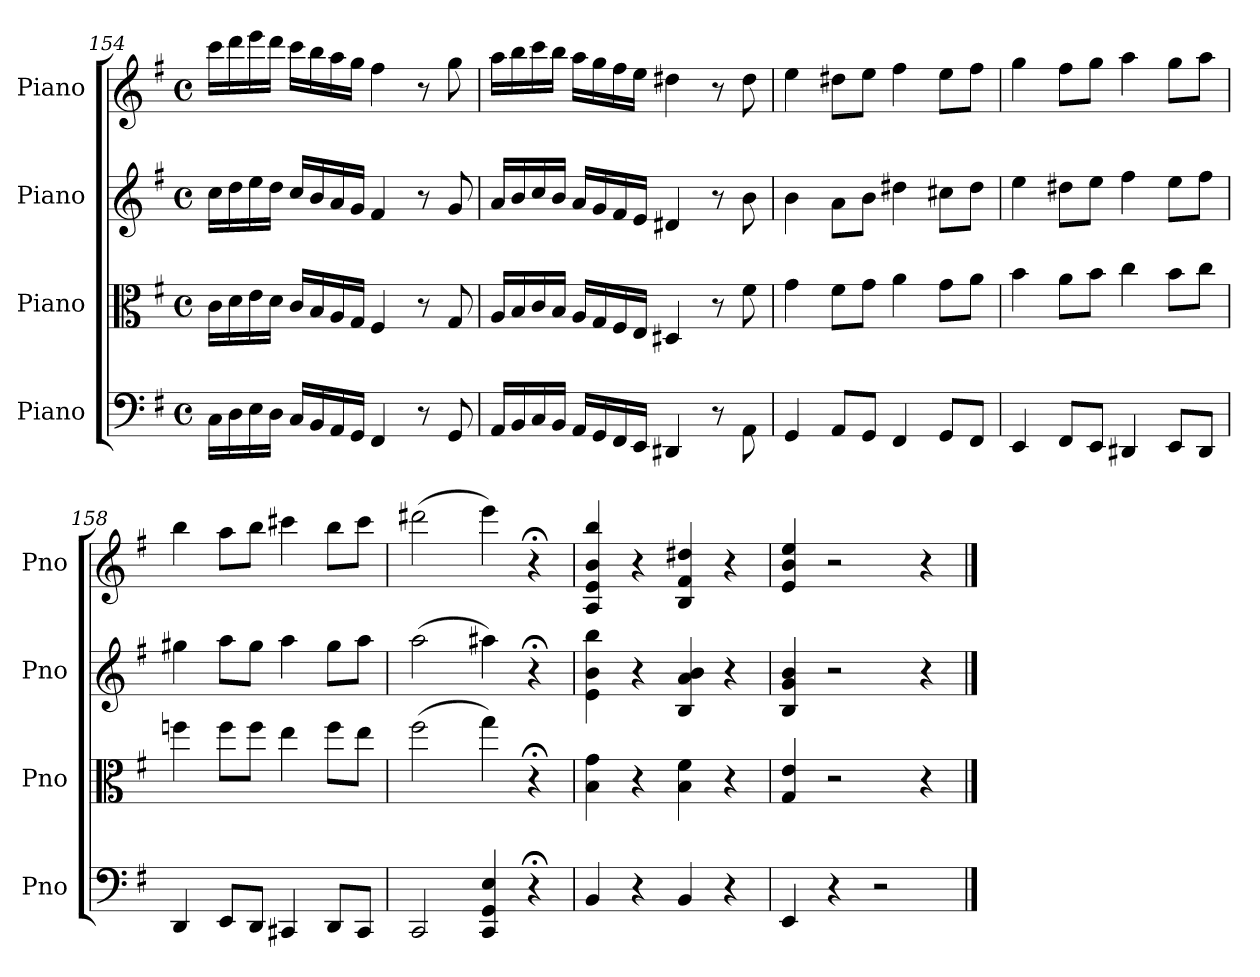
**kern	**kern	**kern	**kern
*part4	*part3	*part2	*part1
*staff4	*staff3	*staff2	*staff1
*I"Piano	*I"Piano	*I"Piano	*I"Piano
*I'Pno	*I'Pno	*I'Pno	*I'Pno
*clefF4	*clefC3	*clefG2	*clefG2
*k[f#]	*k[f#]	*k[f#]	*k[f#]
*M4/4	*M4/4	*M4/4	*M4/4
*met(c)	*met(c)	*met(c)	*met(c)
=154	=154	=154	=154
16C\LL	16c\LL	16cc\LL	16ccc\LL
16D\	16d\	16dd\	16ddd\
16E\	16e\	16ee\	16eee\
16D\JJ	16d\JJ	16dd\JJ	16ddd\JJ
16C/LL	16c/LL	16cc/LL	16ccc\LL
16BB/	16B/	16b/	16bb\
16AA/	16A/	16a/	16aa\
16GG/JJ	16G/JJ	16g/JJ	16gg\JJ
4FF#/	4F#/	4f#/	4ff#\
8r	8r	8r	8r
8GG/	8G/	8g/	8gg\
!!LO:PB:g=z
=155	=155	=155	=155
16AA/LL	16A/LL	16a/LL	16aa\LL
16BB/	16B/	16b/	16bb\
16C/	16c/	16cc/	16ccc\
16BB/JJ	16B/JJ	16b/JJ	16bb\JJ
16AA/LL	16A/LL	16a/LL	16aa\LL
16GG/	16G/	16g/	16gg\
16FF#/	16F#/	16f#/	16ff#\
16EE/JJ	16E/JJ	16e/JJ	16ee\JJ
4DD#X/	4D#X/	4d#X/	4dd#X\
8r	8r	8r	8r
8AA\	8f#\	8b\	8dd#\
=156	=156	=156	=156
4GG/	4g\	4b\	4ee\
8AA/L	8f#\L	8a\L	8dd#X\L
8GG/J	8g\J	8b\J	8ee\J
4FF#/	4a\	4dd#X\	4ff#\
8GG/L	8g\L	8cc#X\L	8ee\L
8FF#/J	8a\J	8dd#\J	8ff#\J
=157	=157	=157	=157
4EE/	4b\	4ee\	4gg\
8FF#/L	8a\L	8dd#X\L	8ff#\L
8EE/J	8b\J	8ee\J	8gg\J
4DD#X/	4cc\	4ff#\	4aa\
8EE/L	8b\L	8ee\L	8gg\L
8DD#/J	8cc\J	8ff#\J	8aa\J
=158	=158	=158	=158
4DD/	4ffn\	4gg#X\	4bb\
8EE/L	8ff\L	8aa\L	8aa\L
8DD/J	8ff\J	8gg#\J	8bb\J
4CC#X/	4ee\	4aa\	4ccc#X\
8DD/L	8ff\L	8gg#\L	8bb\L
8CC#/J	8ee\J	8aa\J	8ccc#\J
=159	=159	=159	=159
2CC/	(2ff#\	(2aa\	(2ddd#X\
4CC/ 4GG/ 4E/	4gg\)	4aa#X\)	4eee\)
4r;<	4r;<	4r;<	4r;<
=160	=160	=160	=160
4BB/	4B\ 4g\	4e\ 4b\ 4bb\	4A/ 4e/ 4b/ 4bb/
4r	4r	4r	4r
4BB/	4B\ 4f#\	4B/ 4a/ 4b/	4B/ 4f#/ 4dd#X/
4r	4r	4r	4r
=161	=161	=161	=161
4EE/	4G/ 4e/	4B/ 4g/ 4b/	4e/ 4b/ 4ee/
4r	2r	2r	2r
2r	.	.	.
.	4r	4r	4r
==	==	==	==
*-	*-	*-	*-
